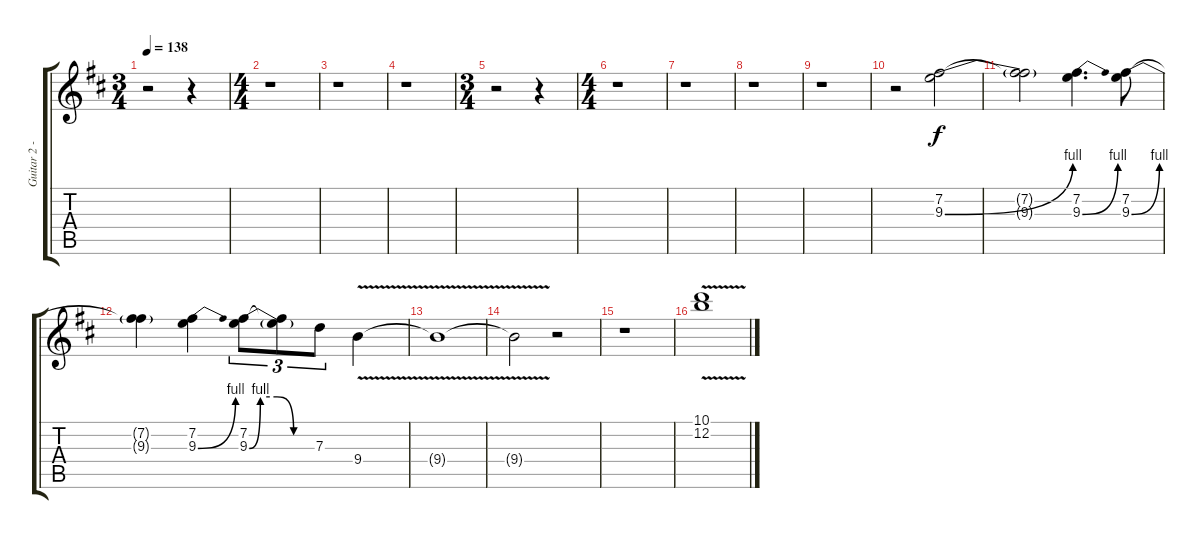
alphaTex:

\track ("Guitar 2 - last chorus only" "Guitar 2 -") {instrument overdrivenguitar}
\staff {score tabs}
\tuning (E4 B3 G3 D3 A2 E2) {hide}
\ts (3 4)
\tempo 138
\clef g2
\ks d
r.2{dy f} r.4 |
\ts (4 4)
r.1 |
r.1 |
r.1 |
\ts (3 4)
r.2 r.4 |
\ts (4 4)
r.1 |
r.1 |
r.1 |
r.1 |
r.2 (7.2 9.3{be (bend 0 0 60 4)}).2 |
(7.2{t} 9.3{t}).2 (7.2 9.3{be (bend 0 0 60 4)}).4{d} (7.2 9.3{be (bend 0 0 60 4)}).8 |
(7.2{t} 9.3{t}).4 (7.2 9.3{be (bend 0 0 60 4)}).4 (7.2 9.3{be (custom 0 0 10 4 25 4 40 0 60 0)}).8{tu (3 2)} (7.2{t} 9.3{t}).8{tu (3 2)} 7.3.8{tu (3 2)} 9.4{v}.4 |
9.4{v t}.1 |
9.4{v t}.2 r.2 |
r.1 |
(10.1{v} 12.2{v}).1
